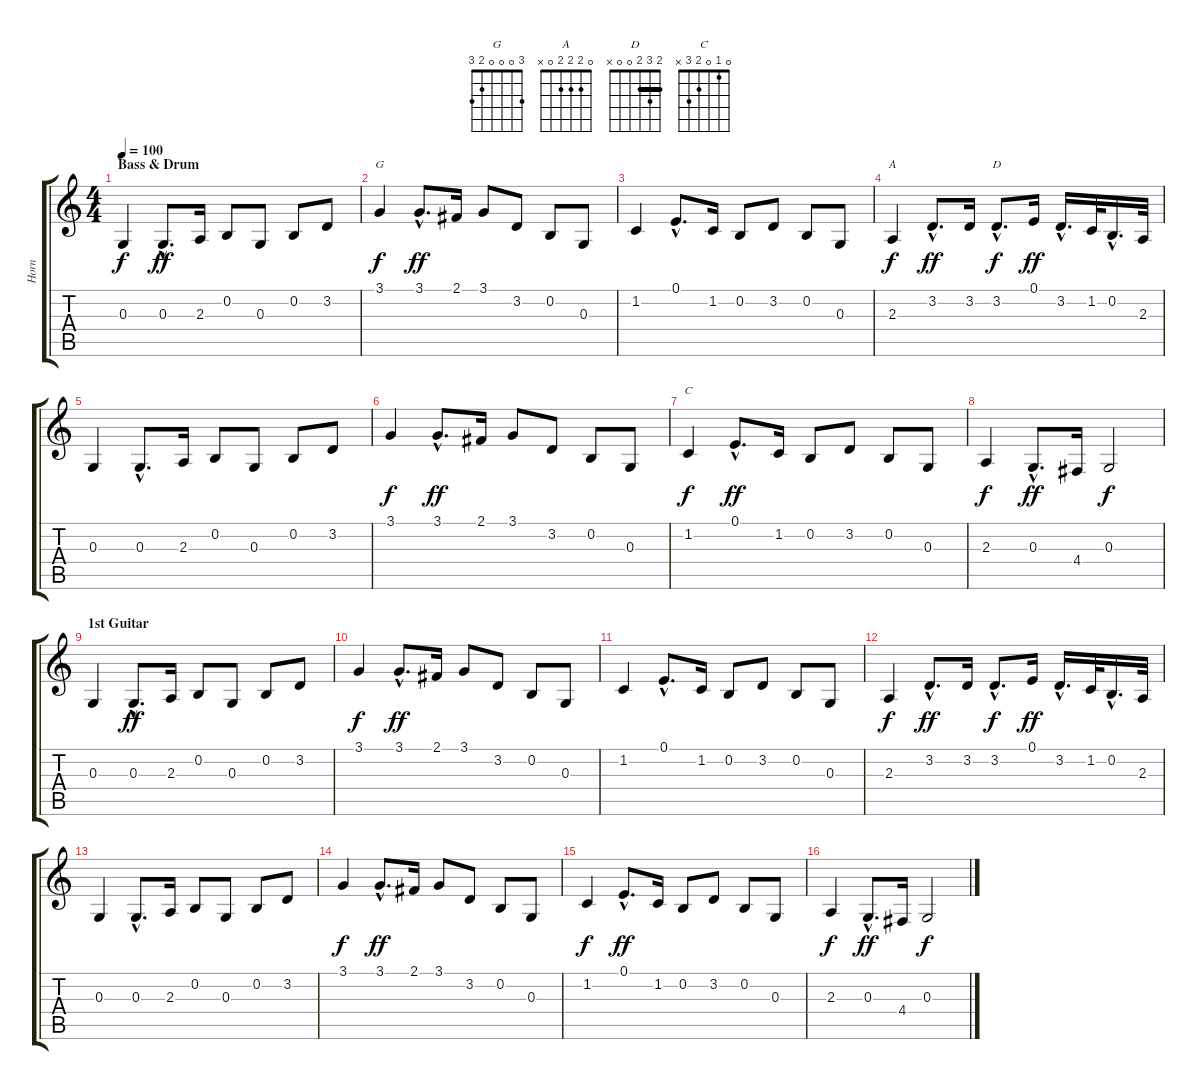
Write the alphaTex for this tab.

\track ("Horn" "Horn") {instrument englishhorn}
\staff {score tabs}
\tuning (E4 B3 G3 D3 A2 E2) {hide}
\chord ("G" 3 0 0 0 2 3)
\chord ("A" 0 2 2 2 0 x)
\chord ("D" 2 3 2 0 0 x) {barre 2}
\chord ("C" 0 1 0 2 3 x)
\ts (4 4)
\section ("" "Bass & Drum")
\tempo 100
\clef g2
\ks c
0.3.4{dy f} 0.3{hac}.8{d dy ff} 2.3.16 0.2.8 0.3.8 0.2.8 3.2.8 |
3.1.4{ch "G" dy f} 3.1{hac}.8{d dy ff} 2.1.16 3.1.8 3.2.8 0.2.8 0.3.8 |
1.2.4 0.1{hac}.8{d} 1.2.16 0.2.8 3.2.8 0.2.8 0.3.8 |
2.3.4{ch "A" dy f} 3.2{hac}.8{d dy ff} 3.2.16 3.2{hac}.8{d ch "D" dy f} 0.1.16{dy ff} 3.2{hac}.16{d} 1.2.32 0.2{hac}.16{d} 2.3.32 |
0.3.4 0.3{hac}.8{d} 2.3.16 0.2.8 0.3.8 0.2.8 3.2.8 |
3.1.4{dy f} 3.1{hac}.8{d dy ff} 2.1.16 3.1.8 3.2.8 0.2.8 0.3.8 |
1.2.4{ch "C" dy f} 0.1{hac}.8{d dy ff} 1.2.16 0.2.8 3.2.8 0.2.8 0.3.8 |
2.3.4{dy f} 0.3{hac}.8{d dy ff} 4.4.16 0.3.2{dy f} |
\section ("" "1st Guitar")
0.3.4 0.3{hac}.8{d dy ff} 2.3.16 0.2.8 0.3.8 0.2.8 3.2.8 |
3.1.4{dy f} 3.1{hac}.8{d dy ff} 2.1.16 3.1.8 3.2.8 0.2.8 0.3.8 |
1.2.4 0.1{hac}.8{d} 1.2.16 0.2.8 3.2.8 0.2.8 0.3.8 |
2.3.4{dy f} 3.2{hac}.8{d dy ff} 3.2.16 3.2{hac}.8{d dy f} 0.1.16{dy ff} 3.2{hac}.16{d} 1.2.32 0.2{hac}.16{d} 2.3.32 |
0.3.4 0.3{hac}.8{d} 2.3.16 0.2.8 0.3.8 0.2.8 3.2.8 |
3.1.4{dy f} 3.1{hac}.8{d dy ff} 2.1.16 3.1.8 3.2.8 0.2.8 0.3.8 |
1.2.4{dy f} 0.1{hac}.8{d dy ff} 1.2.16 0.2.8 3.2.8 0.2.8 0.3.8 |
2.3.4{dy f} 0.3{hac}.8{d dy ff} 4.4.16 0.3.2{dy f}
